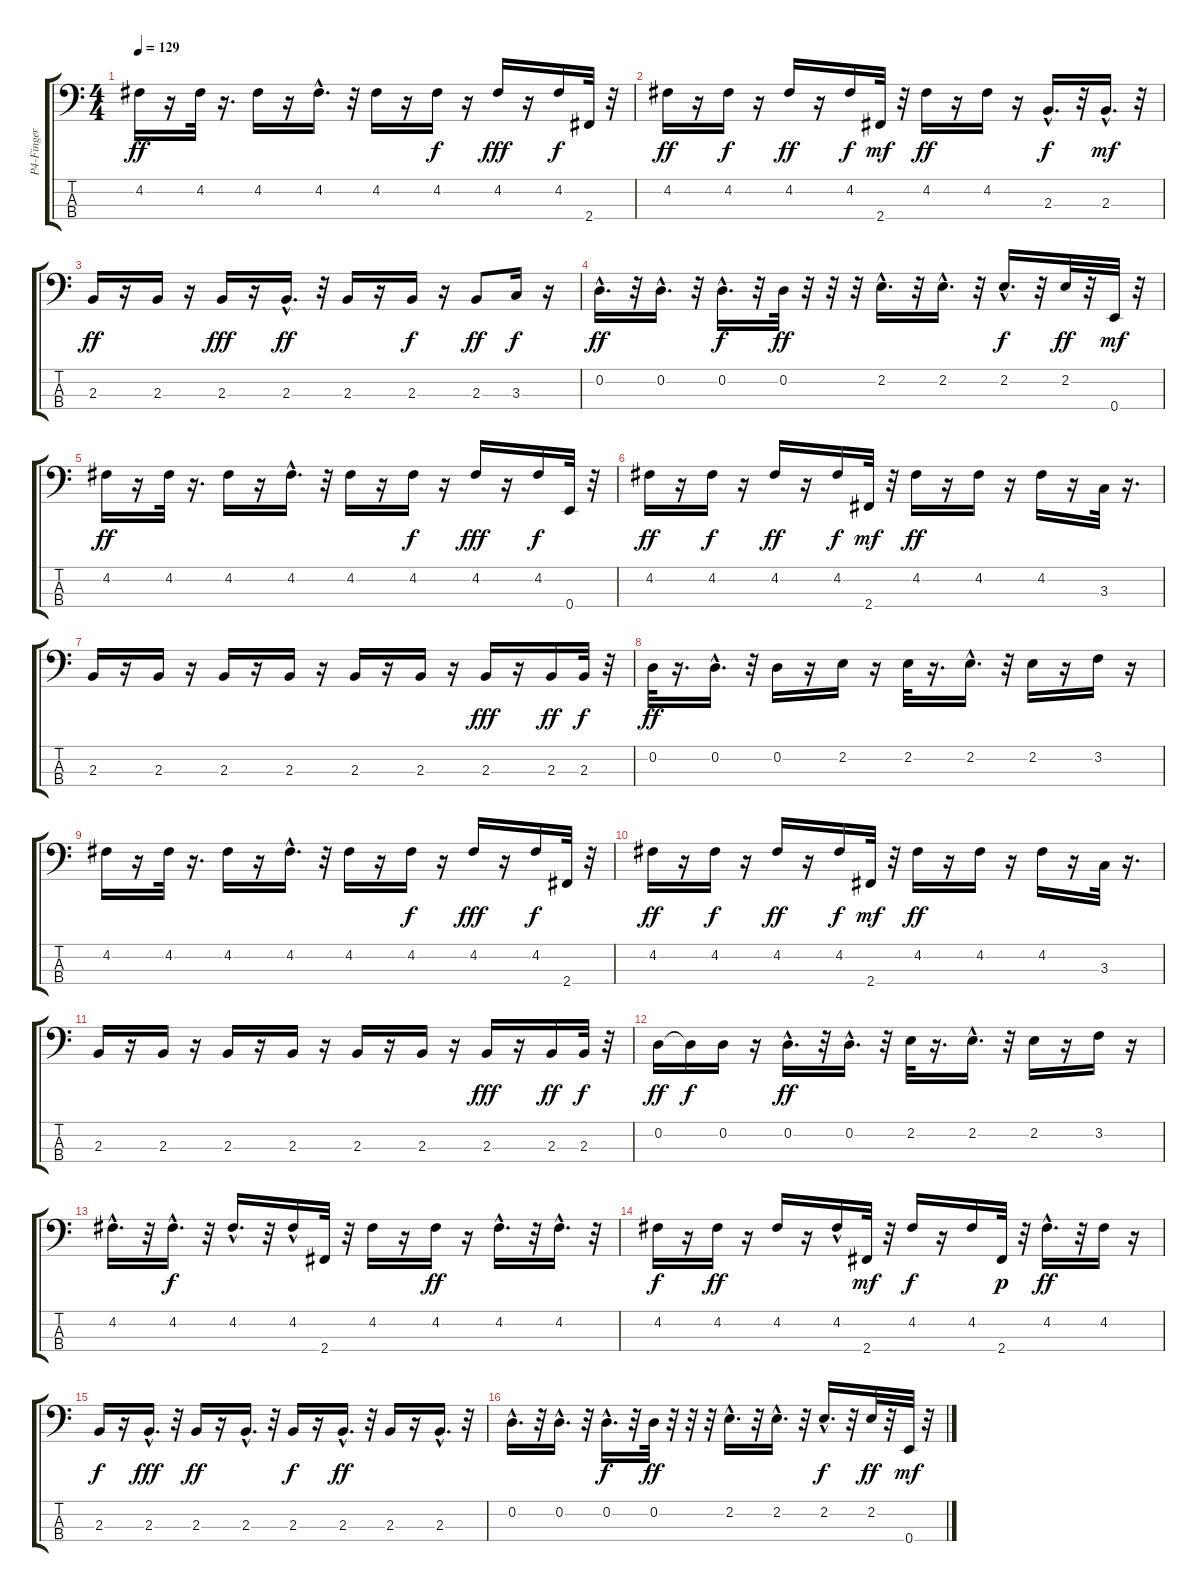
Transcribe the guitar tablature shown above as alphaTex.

\track ("P4-Finger Bass" "P4-Finger ") {instrument electricbassfinger}
\staff {score tabs}
\tuning (G2 D2 A1 E1) {hide}
\ts (4 4)
\tempo 129
\clef f4
\ks c
4.2.16{dy ff} r.16 4.2.32 r.16{d} 4.2.16 r.16 4.2{hac}.16{d} r.32 4.2.16 r.16 4.2.16{dy f} r.16 4.2.16{dy fff} r.16 4.2.16{dy f} 2.4.32 r.32 |
4.2.16{dy ff} r.16 4.2.16{dy f} r.16 4.2.16{dy ff} r.16 4.2.16{dy f} 2.4.32{dy mf} r.32 4.2.16{dy ff} r.16 4.2.16 r.16 2.3{hac}.16{d dy f} r.32 2.3{hac}.16{d dy mf} r.32 |
2.3.16{dy ff} r.16 2.3.16 r.16 2.3.16{dy fff} r.16 2.3{hac}.16{d dy ff} r.32 2.3.16 r.16 2.3.16{dy f} r.16 2.3.8{dy ff} 3.3.16{dy f} r.16 |
0.2{hac}.16{d dy ff} r.32 0.2{hac}.16{d} r.32 0.2{hac}.16{d dy f} r.32 0.2.32{dy ff} r.32 r.32 r.32 2.2{hac}.16{d} r.32 2.2{hac}.16{d} r.32 2.2{hac}.16{d dy f} r.32 2.2.32{dy ff} r.32 0.4.32{dy mf} r.32 |
4.2.16{dy ff} r.16 4.2.32 r.16{d} 4.2.16 r.16 4.2{hac}.16{d} r.32 4.2.16 r.16 4.2.16{dy f} r.16 4.2.16{dy fff} r.16 4.2.16{dy f} 0.4.32 r.32 |
4.2.16{dy ff} r.16 4.2.16{dy f} r.16 4.2.16{dy ff} r.16 4.2.16{dy f} 2.4.32{dy mf} r.32 4.2.16{dy ff} r.16 4.2.16 r.16 4.2.16 r.16 3.3.32 r.16{d} |
2.3.16 r.16 2.3.16 r.16 2.3.16 r.16 2.3.16 r.16 2.3.16 r.16 2.3.16 r.16 2.3.16{dy fff} r.16 2.3.16{dy ff} 2.3.32{dy f} r.32 |
0.2.32{dy ff} r.16{d} 0.2{hac}.16{d} r.32 0.2.16 r.16 2.2.16 r.16 2.2.32 r.16{d} 2.2{hac}.16{d} r.32 2.2.16 r.16 3.2.16 r.16 |
4.2.16 r.16 4.2.32 r.16{d} 4.2.16 r.16 4.2{hac}.16{d} r.32 4.2.16 r.16 4.2.16{dy f} r.16 4.2.16{dy fff} r.16 4.2.16{dy f} 2.4.32 r.32 |
4.2.16{dy ff} r.16 4.2.16{dy f} r.16 4.2.16{dy ff} r.16 4.2.16{dy f} 2.4.32{dy mf} r.32 4.2.16{dy ff} r.16 4.2.16 r.16 4.2.16 r.16 3.3.32 r.16{d} |
2.3.16 r.16 2.3.16 r.16 2.3.16 r.16 2.3.16 r.16 2.3.16 r.16 2.3.16 r.16 2.3.16{dy fff} r.16 2.3.16{dy ff} 2.3.32{dy f} r.32 |
0.2.16{dy ff} 0.2{t}.16{dy f} 0.2.16 r.16 0.2{hac}.16{d dy ff} r.32 0.2{hac}.16{d} r.32 2.2.32 r.16{d} 2.2{hac}.16{d} r.32 2.2.16 r.16 3.2.16 r.16 |
4.2{hac}.16{d} r.32 4.2{hac}.16{d dy f} r.32 4.2{hac}.16{d} r.32 4.2{hac}.16 2.4.32 r.32 4.2.16 r.16 4.2.16{dy ff} r.16 4.2{hac}.16{d} r.32 4.2{hac}.16{d} r.32 |
4.2.16{dy f} r.16 4.2.16{dy ff} r.16 4.2.16 r.16 4.2{hac}.16 2.4.32{dy mf} r.32 4.2.16{dy f} r.16 4.2.16 2.4.32{dy p} r.32 4.2{hac}.16{d dy ff} r.32 4.2.16 r.16 |
2.3.16{dy f} r.16 2.3{hac}.16{d dy fff} r.32 2.3.16{dy ff} r.16 2.3{hac}.16{d} r.32 2.3.16{dy f} r.16 2.3{hac}.16{d dy ff} r.32 2.3.16 r.16 2.3{hac}.16{d} r.32 |
0.2{hac}.16{d} r.32 0.2{hac}.16{d} r.32 0.2{hac}.16{d dy f} r.32 0.2.32{dy ff} r.32 r.32 r.32 2.2{hac}.16{d} r.32 2.2{hac}.16{d} r.32 2.2{hac}.16{d dy f} r.32 2.2.32{dy ff} r.32 0.4.32{dy mf} r.32
